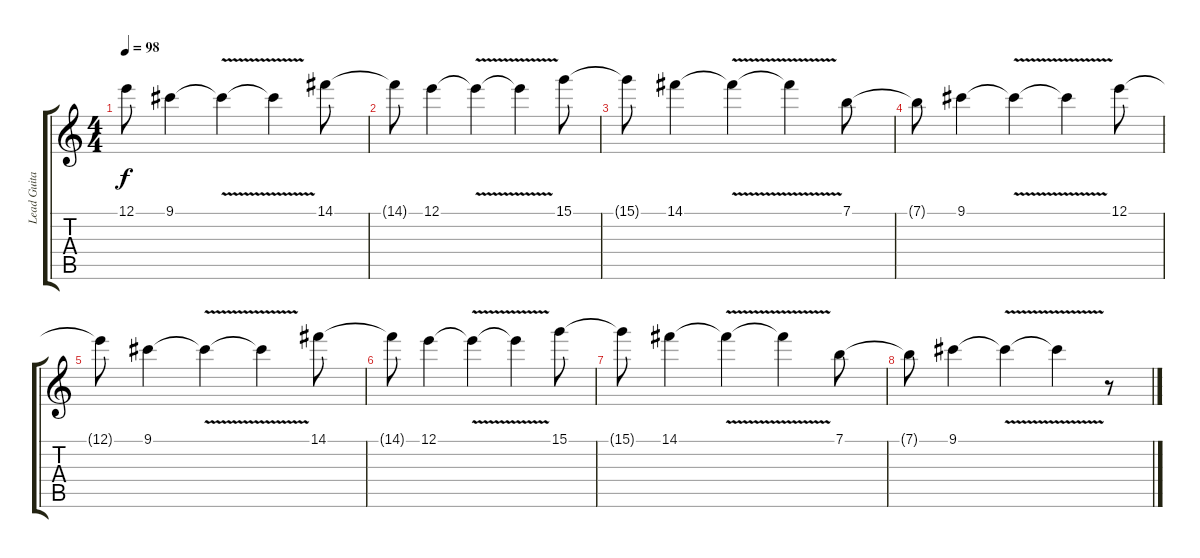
\track ("Lead Guitar" "Lead Guita") {instrument overdrivenguitar}
\staff {score tabs}
\tuning (E4 B3 G3 D3 A2 E2) {hide}
\ts (4 4)
\tempo 98
\clef g2
\ks c
12.1{t}.8{dy f} 9.1.4 9.1{v t}.4 9.1{t}.4 14.1.8 |
14.1{t}.8 12.1.4 12.1{v t}.4 12.1{t}.4 15.1.8 |
15.1{t}.8 14.1.4 14.1{v t}.4 14.1{t}.4 7.1.8 |
7.1{t}.8 9.1.4 9.1{v t}.4 9.1{t}.4 12.1.8 |
12.1{t}.8 9.1.4 9.1{v t}.4 9.1{t}.4 14.1.8 |
14.1{t}.8 12.1.4 12.1{v t}.4 12.1{t}.4 15.1.8 |
15.1{t}.8 14.1.4 14.1{v t}.4 14.1{t}.4 7.1.8 |
7.1{t}.8 9.1.4 9.1{v t}.4 9.1{t}.4 r.8
